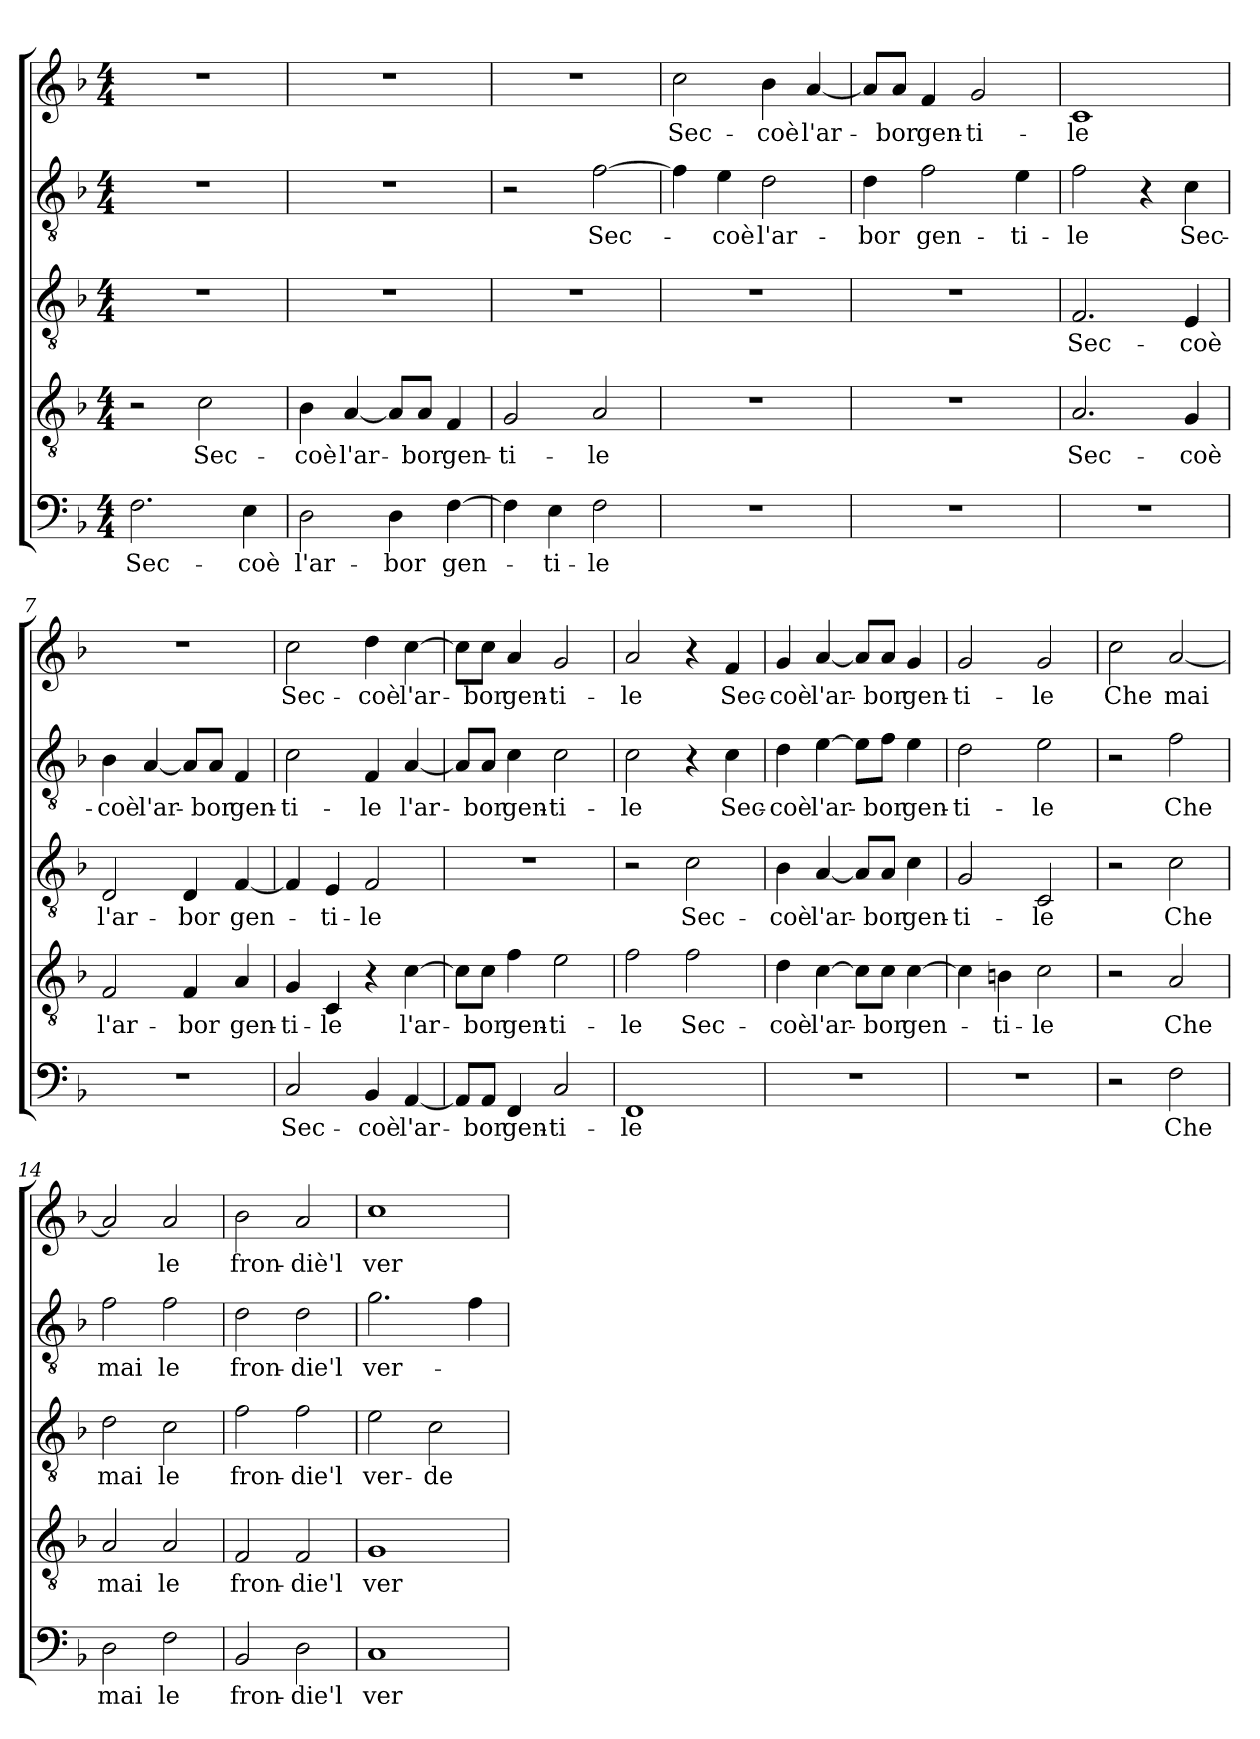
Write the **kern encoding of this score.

**kern	**text	**kern	**text	**kern	**text	**kern	**text	**kern	**text
*part5	*part5	*part4	*part4	*part3	*part3	*part2	*part2	*part1	*part1
*staff5	*staff5	*staff4	*staff4	*staff3	*staff3	*staff2	*staff2	*staff1	*staff1
*clefF4	*	*clefGv2	*	*clefGv2	*	*clefGv2	*	*clefG2	*
*k[b-]	*	*k[b-]	*	*k[b-]	*	*k[b-]	*	*k[b-]	*
*M4/4	*	*M4/4	*	*M4/4	*	*M4/4	*	*M4/4	*
=1	=1	=1	=1	=1	=1	=1	=1	=1	=1
2.F\	Sec-	2r	.	1r	.	1r	.	1r	.
.	.	2c\	Sec-	.	.	.	.	.	.
4E\	coè	.	.	.	.	.	.	.	.
=2	=2	=2	=2	=2	=2	=2	=2	=2	=2
2D\	l'ar-	4B-\	coè	1r	.	1r	.	1r	.
.	.	[4A/	l'ar-	.	.	.	.	.	.
4D\	bor	8A/L]	.	.	.	.	.	.	.
.	.	8A/J	bor	.	.	.	.	.	.
[4F\	gen-	4F/	gen-	.	.	.	.	.	.
=3	=3	=3	=3	=3	=3	=3	=3	=3	=3
4F\]	.	2G/	ti-	1r	.	2r	.	1r	.
4E\	ti-	.	.	.	.	.	.	.	.
2F\	le	2A/	le	.	.	[2f\	Sec-	.	.
=4	=4	=4	=4	=4	=4	=4	=4	=4	=4
1r	.	1r	.	1r	.	4f\]	.	2cc\	Sec-
.	.	.	.	.	.	4e\	coè	.	.
.	.	.	.	.	.	2d\	l'ar-	4b-\	coè
.	.	.	.	.	.	.	.	[4a/	l'ar-
=5	=5	=5	=5	=5	=5	=5	=5	=5	=5
1r	.	1r	.	1r	.	4d\	bor	8a/L]	.
.	.	.	.	.	.	.	.	8a/J	bor
.	.	.	.	.	.	2f\	gen-	4f/	gen-
.	.	.	.	.	.	.	.	2g/	ti-
.	.	.	.	.	.	4e\	ti-	.	.
=6	=6	=6	=6	=6	=6	=6	=6	=6	=6
1r	.	2.A/	Sec-	2.F/	Sec-	2f\	le	1c/	le
.	.	.	.	.	.	4r	.	.	.
.	.	4G/	coè	4E/	coè	4c\	Sec-	.	.
=7	=7	=7	=7	=7	=7	=7	=7	=7	=7
1r	.	2F/	l'ar-	2D/	l'ar-	4B-\	coè	1r	.
.	.	.	.	.	.	[4A/	l'ar-	.	.
.	.	4F/	bor	4D/	bor	8A/L]	.	.	.
.	.	.	.	.	.	8A/J	bor	.	.
.	.	4A/	gen-	[4F/	gen-	4F/	gen-	.	.
=8	=8	=8	=8	=8	=8	=8	=8	=8	=8
2C/	Sec-	4G/	ti-	4F/]	.	2c\	ti-	2cc\	Sec-
.	.	4C/	le	4E/	ti-	.	.	.	.
4BB-/	coè	4r	.	2F/	le	4F/	le	4dd\	coè
[4AA/	l'ar-	[4c\	l'ar-	.	.	[4A/	l'ar-	[4cc\	l'ar-
=9	=9	=9	=9	=9	=9	=9	=9	=9	=9
8AA/L]	.	8c\L]	.	1r	.	8A/L]	.	8cc\L]	.
8AA/J	bor	8c\J	bor	.	.	8A/J	bor	8cc\J	bor
4FF/	gen-	4f\	gen-	.	.	4c\	gen-	4a/	gen-
2C/	ti-	2e\	ti-	.	.	2c\	ti-	2g/	ti-
=10	=10	=10	=10	=10	=10	=10	=10	=10	=10
1FF/	le	2f\	le	2r	.	2c\	le	2a/	le
.	.	2f\	Sec-	2c\	Sec-	4r	.	4r	.
.	.	.	.	.	.	4c\	Sec-	4f/	Sec-
=11	=11	=11	=11	=11	=11	=11	=11	=11	=11
1r	.	4d\	coè	4B-\	coè	4d\	coè	4g/	coè
.	.	[4c\	l'ar-	[4A/	l'ar-	[4e\	l'ar-	[4a/	l'ar-
.	.	8c\L]	.	8A/L]	.	8e\L]	.	8a/L]	.
.	.	8c\J	bor	8A/J	bor	8f\J	bor	8a/J	bor
.	.	[4c\	gen-	4c\	gen-	4e\	gen-	4g/	gen-
=12	=12	=12	=12	=12	=12	=12	=12	=12	=12
1r	.	4c\]	.	2G/	ti-	2d\	ti-	2g/	ti-
.	.	4Bn\	ti-	.	.	.	.	.	.
.	.	2c\	le	2C/	le	2e\	le	2g/	le
=13	=13	=13	=13	=13	=13	=13	=13	=13	=13
2r	.	2r	.	2r	.	2r	.	2cc\	Che
2F\	Che	2A/	Che	2c\	Che	2f\	Che	[2a/	mai
=14	=14	=14	=14	=14	=14	=14	=14	=14	=14
2D\	mai	2A/	mai	2d\	mai	2f\	mai	2a/]	.
2F\	le	2A/	le	2c\	le	2f\	le	2a/	le
=15	=15	=15	=15	=15	=15	=15	=15	=15	=15
2BB-/	fron-	2F/	fron-	2f\	fron-	2d\	fron-	2b-\	fron-
2D\	die'l	2F/	die'l	2f\	die'l	2d\	die'l	2a/	diè'l
=16	=16	=16	=16	=16	=16	=16	=16	=16	=16
1C/	ver-	1G/	ver-	2e\	ver-	2.g\	ver-	1cc\	ver-
.	.	.	.	2c\	de	.	.	.	.
.	.	.	.	.	.	4f\	.	.	.
=	=	=	=	=	=	=	=	=	=
*-	*-	*-	*-	*-	*-	*-	*-	*-	*-
